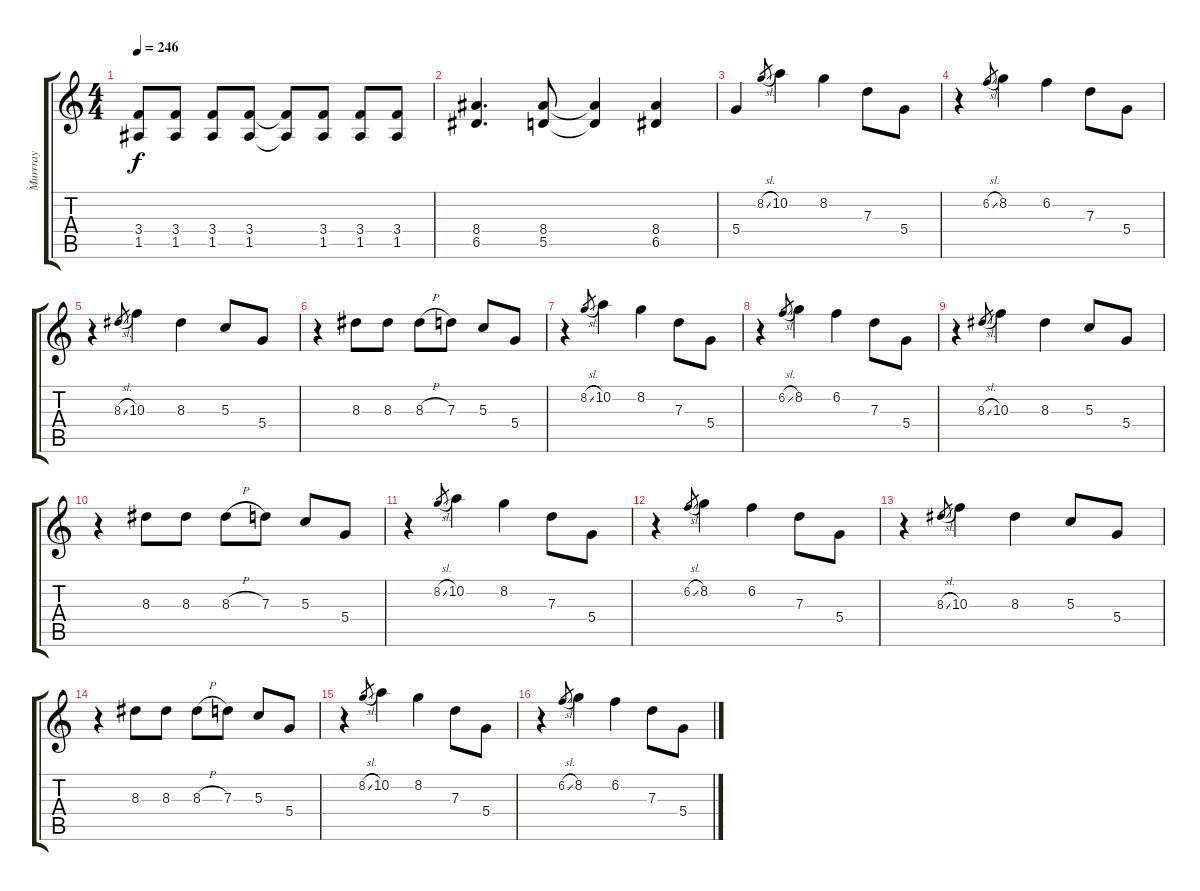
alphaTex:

\track ("Murrray" "Murrray") {instrument distortionguitar}
\staff {score tabs}
\tuning (E4 B3 G3 D3 A2 E2) {hide}
\ts (4 4)
\tempo 246
\clef g2
\ks c
(3.4 1.5).8{dy f} (3.4 1.5).8 (3.4 1.5).8 (3.4 1.5).8 (3.4{t} 1.5{t}).8 (3.4 1.5).8 (3.4 1.5).8 (3.4 1.5).8 |
(8.4 6.5).4{d} (8.4 5.5).8 (8.4{t} 5.5{t}).4 (8.4 6.5).4 |
5.4.4 8.2{sl}.8{gr} 10.2.4 8.2.4 7.3.8 5.4.8 |
r.4 6.2{sl}.8{gr} 8.2.4 6.2.4 7.3.8 5.4.8 |
r.4 8.3{sl}.8{gr} 10.3.4 8.3.4 5.3.8 5.4.8 |
r.4 8.3.8 8.3.8 8.3{h}.8 7.3.8 5.3.8 5.4.8 |
r.4 8.2{sl}.8{gr} 10.2.4 8.2.4 7.3.8 5.4.8 |
r.4 6.2{sl}.8{gr} 8.2.4 6.2.4 7.3.8 5.4.8 |
r.4 8.3{sl}.8{gr} 10.3.4 8.3.4 5.3.8 5.4.8 |
r.4 8.3.8 8.3.8 8.3{h}.8 7.3.8 5.3.8 5.4.8 |
r.4 8.2{sl}.8{gr} 10.2.4 8.2.4 7.3.8 5.4.8 |
r.4 6.2{sl}.8{gr} 8.2.4 6.2.4 7.3.8 5.4.8 |
r.4 8.3{sl}.8{gr} 10.3.4 8.3.4 5.3.8 5.4.8 |
r.4 8.3.8 8.3.8 8.3{h}.8 7.3.8 5.3.8 5.4.8 |
r.4 8.2{sl}.8{gr} 10.2.4 8.2.4 7.3.8 5.4.8 |
r.4 6.2{sl}.8{gr} 8.2.4 6.2.4 7.3.8 5.4.8
